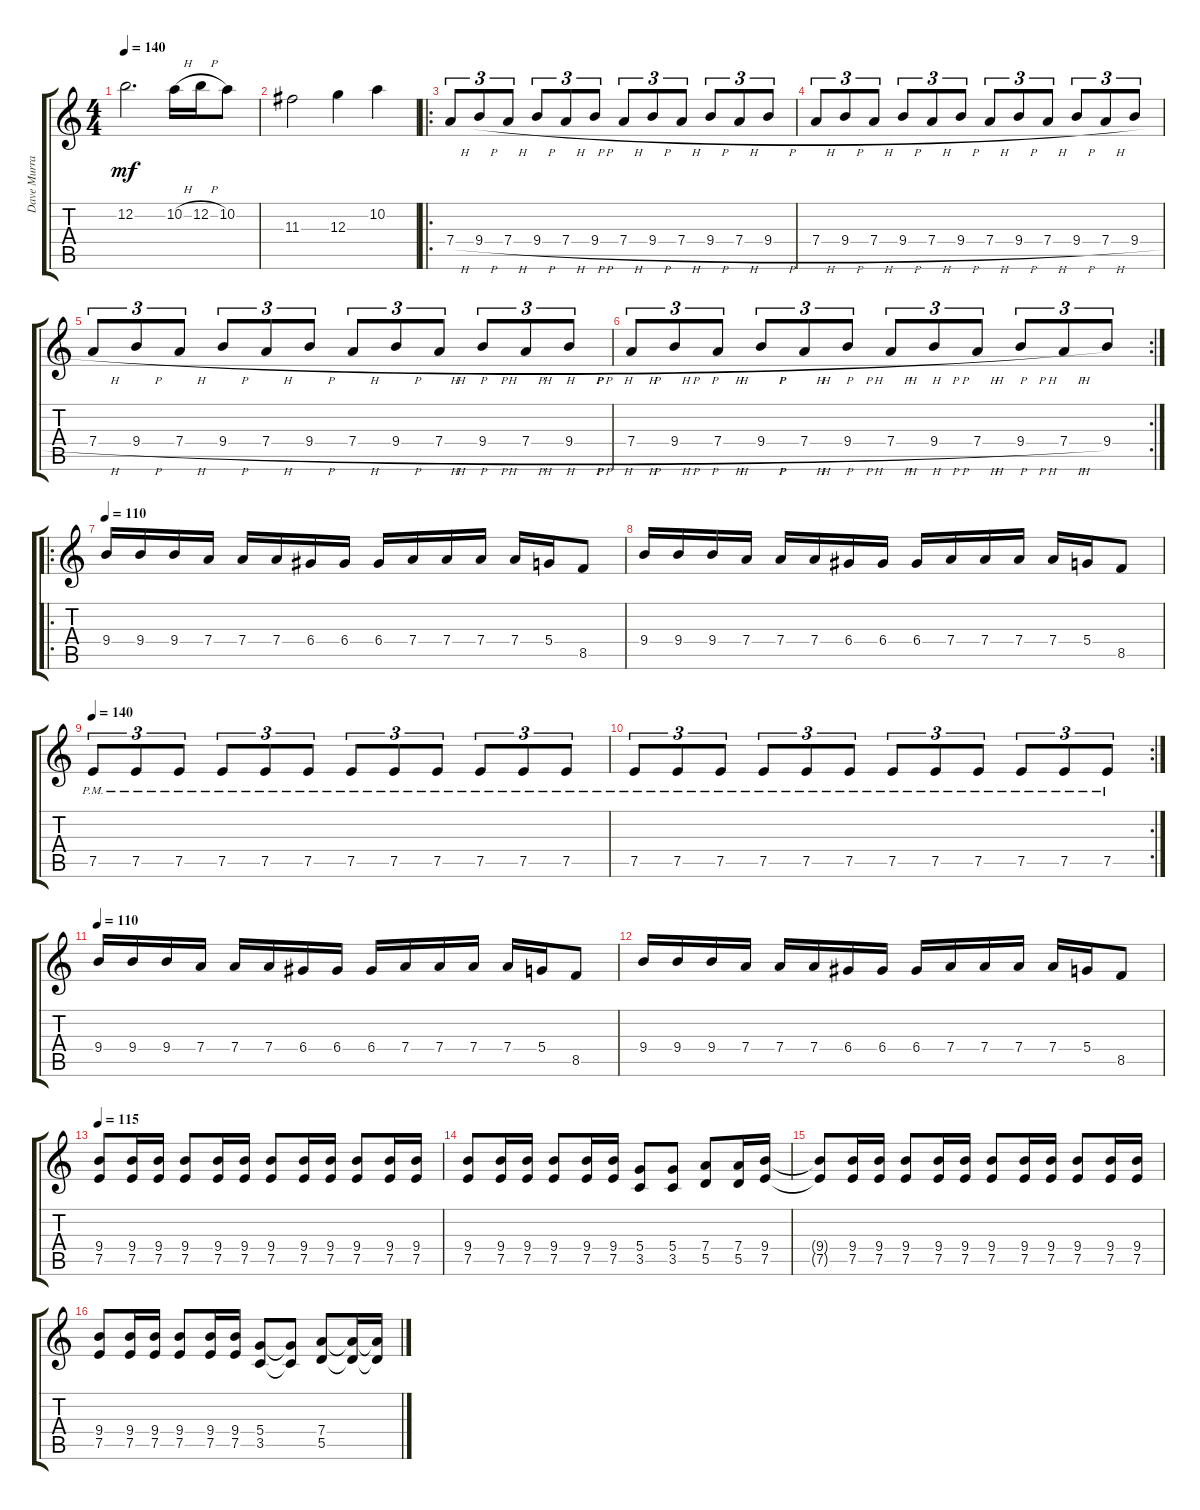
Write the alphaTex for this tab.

\track ("Dave Murray" "Dave Murra") {instrument distortionguitar}
\staff {score tabs}
\tuning (E4 B3 G3 D3 A2 E2) {hide}
\ts (4 4)
\tempo 140
\clef g2
\ks c
12.2.2{d dy mf} 10.2{h}.16 12.2{h}.16 10.2.8 |
11.3.2 12.3.4 10.2.4 |
\ro
7.4{h}.8{tu (3 2)} 9.4{h}.8{tu (3 2)} 7.4{h}.8{tu (3 2)} 9.4{h}.8{tu (3 2)} 7.4{h}.8{tu (3 2)} 9.4{h}.8{tu (3 2)} 7.4{h}.8{tu (3 2)} 9.4{h}.8{tu (3 2)} 7.4{h}.8{tu (3 2)} 9.4{h}.8{tu (3 2)} 7.4{h}.8{tu (3 2)} 9.4{h}.8{tu (3 2)} |
7.4{h}.8{tu (3 2)} 9.4{h}.8{tu (3 2)} 7.4{h}.8{tu (3 2)} 9.4{h}.8{tu (3 2)} 7.4{h}.8{tu (3 2)} 9.4{h}.8{tu (3 2)} 7.4{h}.8{tu (3 2)} 9.4{h}.8{tu (3 2)} 7.4{h}.8{tu (3 2)} 9.4{h}.8{tu (3 2)} 7.4{h}.8{tu (3 2)} 9.4{h}.8{tu (3 2)} |
7.4{h}.8{tu (3 2)} 9.4{h}.8{tu (3 2)} 7.4{h}.8{tu (3 2)} 9.4{h}.8{tu (3 2)} 7.4{h}.8{tu (3 2)} 9.4{h}.8{tu (3 2)} 7.4{h}.8{tu (3 2)} 9.4{h}.8{tu (3 2)} 7.4{h}.8{tu (3 2)} 9.4{h}.8{tu (3 2)} 7.4{h}.8{tu (3 2)} 9.4{h}.8{tu (3 2)} |
\rc 2
7.4{h}.8{tu (3 2)} 9.4{h}.8{tu (3 2)} 7.4{h}.8{tu (3 2)} 9.4{h}.8{tu (3 2)} 7.4{h}.8{tu (3 2)} 9.4{h}.8{tu (3 2)} 7.4{h}.8{tu (3 2)} 9.4{h}.8{tu (3 2)} 7.4{h}.8{tu (3 2)} 9.4{h}.8{tu (3 2)} 7.4{h}.8{tu (3 2)} 9.4.8{tu (3 2)} |
\ro
\tempo 110
9.4.16 9.4.16 9.4.16 7.4.16 7.4.16 7.4.16 6.4.16 6.4.16 6.4.16 7.4.16 7.4.16 7.4.16 7.4.16 5.4.16 8.5.8 |
9.4.16 9.4.16 9.4.16 7.4.16 7.4.16 7.4.16 6.4.16 6.4.16 6.4.16 7.4.16 7.4.16 7.4.16 7.4.16 5.4.16 8.5.8 |
\tempo 140
7.5{pm}.8{tu (3 2)} 7.5{pm}.8{tu (3 2)} 7.5{pm}.8{tu (3 2)} 7.5{pm}.8{tu (3 2)} 7.5{pm}.8{tu (3 2)} 7.5{pm}.8{tu (3 2)} 7.5{pm}.8{tu (3 2)} 7.5{pm}.8{tu (3 2)} 7.5{pm}.8{tu (3 2)} 7.5{pm}.8{tu (3 2)} 7.5{pm}.8{tu (3 2)} 7.5{pm}.8{tu (3 2)} |
\rc 2
7.5{pm}.8{tu (3 2)} 7.5{pm}.8{tu (3 2)} 7.5{pm}.8{tu (3 2)} 7.5{pm}.8{tu (3 2)} 7.5{pm}.8{tu (3 2)} 7.5{pm}.8{tu (3 2)} 7.5{pm}.8{tu (3 2)} 7.5{pm}.8{tu (3 2)} 7.5{pm}.8{tu (3 2)} 7.5{pm}.8{tu (3 2)} 7.5{pm}.8{tu (3 2)} 7.5{pm}.8{tu (3 2)} |
\tempo 110
9.4.16 9.4.16 9.4.16 7.4.16 7.4.16 7.4.16 6.4.16 6.4.16 6.4.16 7.4.16 7.4.16 7.4.16 7.4.16 5.4.16 8.5.8 |
9.4.16 9.4.16 9.4.16 7.4.16 7.4.16 7.4.16 6.4.16 6.4.16 6.4.16 7.4.16 7.4.16 7.4.16 7.4.16 5.4.16 8.5.8 |
\tempo 115
(9.4 7.5).8 (9.4 7.5).16 (9.4 7.5).16 (9.4 7.5).8 (9.4 7.5).16 (9.4 7.5).16 (9.4 7.5).8 (9.4 7.5).16 (9.4 7.5).16 (9.4 7.5).8 (9.4 7.5).16 (9.4 7.5).16 |
(9.4 7.5).8 (9.4 7.5).16 (9.4 7.5).16 (9.4 7.5).8 (9.4 7.5).16 (9.4 7.5).16 (5.4 3.5).8 (5.4 3.5).8 (7.4 5.5).8 (7.4 5.5).16 (9.4 7.5).16 |
(9.4{t} 7.5{t}).8 (9.4 7.5).16 (9.4 7.5).16 (9.4 7.5).8 (9.4 7.5).16 (9.4 7.5).16 (9.4 7.5).8 (9.4 7.5).16 (9.4 7.5).16 (9.4 7.5).8 (9.4 7.5).16 (9.4 7.5).16 |
(9.4 7.5).8 (9.4 7.5).16 (9.4 7.5).16 (9.4 7.5).8 (9.4 7.5).16 (9.4 7.5).16 (5.4 3.5).8 (5.4{t} 3.5{t}).8 (7.4 5.5).8 (7.4{t} 5.5{t}).16 (7.4{t} 5.5{t}).16
